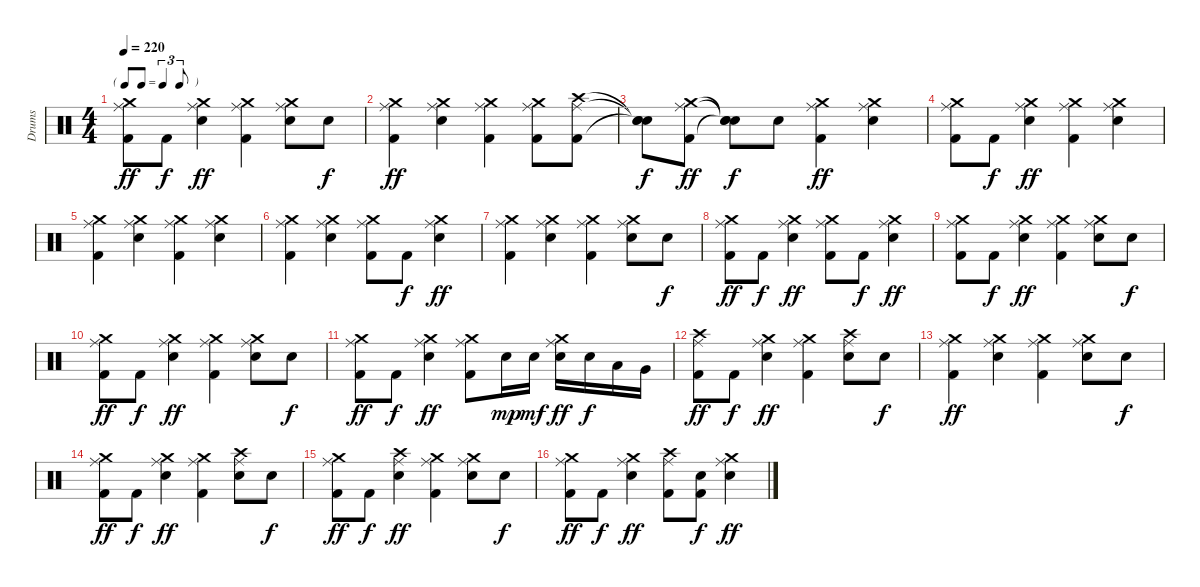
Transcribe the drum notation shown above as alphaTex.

\track ("Drums" "Drums") {instrument percussion}
\staff {score}
\articulation defaults
\ts (4 4)
\tf triplet8th
\tempo 220
\clef neutral
\ks c
("Crash medium (hit)" "Ride (middle)" "Kick (hit) 2").8{dy ff} "Kick (hit) 2".8{dy f} ("Crash medium (hit)" "Ride (middle)" "Electric Snare (hit)").4{dy ff} ("Crash medium (hit)" "Ride (middle)" "Kick (hit) 2").4 ("Crash medium (hit)" "Ride (middle)" "Electric Snare (hit)").8 "Electric Snare (hit)".8{dy f} |
("Crash medium (hit)" "Ride (middle)" "Kick (hit) 2").4{dy ff} ("Crash medium (hit)" "Ride (middle)" "Electric Snare (hit)").4 ("Crash medium (hit)" "Ride (middle)" "Kick (hit) 2").4 ("Crash medium (hit)" "Ride (middle)" "Kick (hit) 2").8 ("Crash high (hit)" "Ride (middle)" "Kick (hit) 2").8 |
("Snare (hit)"{t} "Snare (hit)"{t} "Snare (hit)"{t}).8{dy f} ("Crash medium (hit)" "Ride (middle)" "Kick (hit) 2").8{dy ff} ("Snare (hit)"{t} "Snare (hit)"{t} "Snare (hit)"{t}).8{dy f} "Electric Snare (hit)".8 ("Crash medium (hit)" "Ride (middle)" "Kick (hit) 2").4{dy ff} ("Crash medium (hit)" "Ride (middle)" "Electric Snare (hit)").4 |
("Crash medium (hit)" "Ride (middle)" "Kick (hit) 2").8 "Kick (hit) 2".8{dy f} ("Crash medium (hit)" "Ride (middle)" "Electric Snare (hit)").4{dy ff} ("Crash medium (hit)" "Ride (middle)" "Kick (hit) 2").4 ("Crash medium (hit)" "Ride (middle)" "Electric Snare (hit)").4 |
("Crash medium (hit)" "Ride (middle)" "Kick (hit) 2").4 ("Crash medium (hit)" "Ride (middle)" "Electric Snare (hit)").4 ("Crash medium (hit)" "Ride (middle)" "Kick (hit) 2").4 ("Crash medium (hit)" "Ride (middle)" "Electric Snare (hit)").4 |
("Crash medium (hit)" "Ride (middle)" "Kick (hit) 2").4 ("Crash medium (hit)" "Ride (middle)" "Electric Snare (hit)").4 ("Crash medium (hit)" "Ride (middle)" "Kick (hit) 2").8 "Kick (hit) 2".8{dy f} ("Crash medium (hit)" "Ride (middle)" "Electric Snare (hit)").4{dy ff} |
("Crash medium (hit)" "Ride (middle)" "Kick (hit) 2").4 ("Crash medium (hit)" "Ride (middle)" "Electric Snare (hit)").4 ("Crash medium (hit)" "Ride (middle)" "Kick (hit) 2").4 ("Crash medium (hit)" "Ride (middle)" "Electric Snare (hit)").8 "Electric Snare (hit)".8{dy f} |
("Crash medium (hit)" "Ride (middle)" "Kick (hit) 2").8{dy ff} "Kick (hit) 2".8{dy f} ("Crash medium (hit)" "Ride (middle)" "Electric Snare (hit)").4{dy ff} ("Crash medium (hit)" "Ride (middle)" "Kick (hit) 2").8 "Kick (hit) 2".8{dy f} ("Crash medium (hit)" "Ride (middle)" "Electric Snare (hit)").4{dy ff} |
("Crash medium (hit)" "Ride (middle)" "Kick (hit) 2").8 "Kick (hit) 2".8{dy f} ("Crash medium (hit)" "Ride (middle)" "Electric Snare (hit)").4{dy ff} ("Crash medium (hit)" "Ride (middle)" "Kick (hit) 2").4 ("Crash medium (hit)" "Ride (middle)" "Electric Snare (hit)").8 "Electric Snare (hit)".8{dy f} |
("Crash medium (hit)" "Ride (middle)" "Kick (hit) 2").8{dy ff} "Kick (hit) 2".8{dy f} ("Crash medium (hit)" "Ride (middle)" "Electric Snare (hit)").4{dy ff} ("Crash medium (hit)" "Ride (middle)" "Kick (hit) 2").4 ("Crash medium (hit)" "Ride (middle)" "Electric Snare (hit)").8 "Electric Snare (hit)".8{dy f} |
("Crash medium (hit)" "Ride (middle)" "Kick (hit) 2").8{dy ff} "Kick (hit) 2".8{dy f} ("Crash medium (hit)" "Ride (middle)" "Electric Snare (hit)").4{dy ff} ("Crash medium (hit)" "Ride (middle)" "Kick (hit) 2").8 "Electric Snare (hit)".16{dy mp} "Electric Snare (hit)".16{dy mf} ("Crash medium (hit)" "Ride (middle)" "Electric Snare (hit)").16{dy ff} "Electric Snare (hit)".16{dy f} "Low Tom (hit)".16 "Very Low Tom (hit)".16 |
("Crash high (hit)" "Ride (middle)" "Kick (hit) 2").8{dy ff} "Kick (hit) 2".8{dy f} ("Crash medium (hit)" "Ride (middle)" "Electric Snare (hit)").4{dy ff} ("Crash medium (hit)" "Ride (middle)" "Kick (hit) 2").4 ("Crash high (hit)" "Ride (middle)" "Electric Snare (hit)").8 "Electric Snare (hit)".8{dy f} |
("Crash medium (hit)" "Ride (middle)" "Kick (hit) 2").4{dy ff} ("Crash medium (hit)" "Ride (middle)" "Electric Snare (hit)").4 ("Crash medium (hit)" "Ride (middle)" "Kick (hit) 2").4 ("Crash medium (hit)" "Ride (middle)" "Electric Snare (hit)").8 "Electric Snare (hit)".8{dy f} |
("Crash medium (hit)" "Ride (middle)" "Kick (hit) 2").8{dy ff} "Kick (hit) 2".8{dy f} ("Crash medium (hit)" "Ride (middle)" "Electric Snare (hit)").4{dy ff} ("Crash medium (hit)" "Ride (middle)" "Kick (hit) 2").4 ("Crash high (hit)" "Ride (middle)" "Electric Snare (hit)").8 "Electric Snare (hit)".8{dy f} |
("Crash medium (hit)" "Ride (middle)" "Kick (hit) 2").8{dy ff} "Kick (hit) 2".8{dy f} ("Crash high (hit)" "Ride (middle)" "Electric Snare (hit)").4{dy ff} ("Crash medium (hit)" "Ride (middle)" "Kick (hit) 2").4 ("Crash medium (hit)" "Ride (middle)" "Electric Snare (hit)").8 "Electric Snare (hit)".8{dy f} |
("Crash medium (hit)" "Ride (middle)" "Kick (hit) 2").8{dy ff} "Kick (hit) 2".8{dy f} ("Crash medium (hit)" "Ride (middle)" "Electric Snare (hit)").4{dy ff} ("Crash high (hit)" "Ride (middle)" "Kick (hit) 2").8 ("Electric Snare (hit)" "Kick (hit) 2").8{dy f} ("Crash medium (hit)" "Ride (middle)" "Electric Snare (hit)").4{dy ff}
